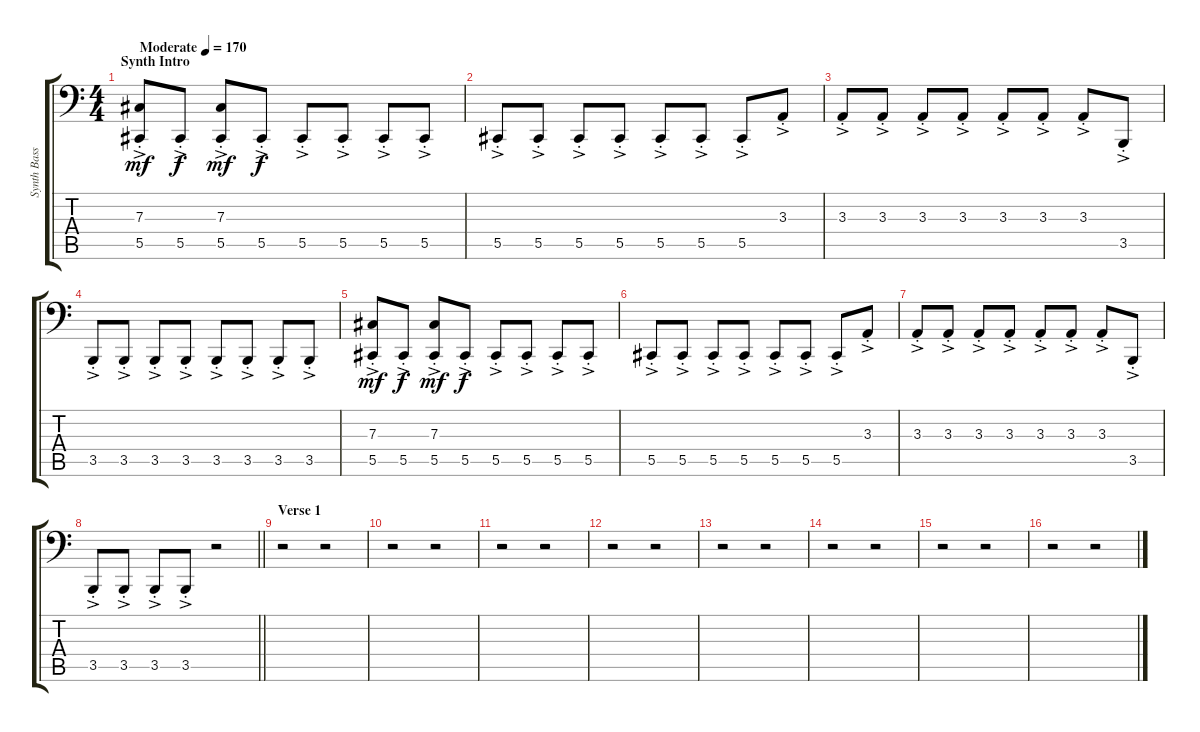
\track ("Synth Bass" "Synth Bass") {instrument lead2sawtooth}
\staff {score tabs}
\tuning (Eb2 Bb2 Gb2 Db2 Ab1 Db1) {hide}
\ts (4 4)
\section ("" "Synth Intro")
\tempo (170 "Moderate")
\clef f4
\ks c
(7.3 5.5{ac st}).8{dy mf instrument lead2sawtooth} 5.5{ac st}.8{dy f} (7.3 5.5{ac st}).8{dy mf} 5.5{ac st}.8{dy f} 5.5{ac st}.8 5.5{ac st}.8 5.5{ac st}.8 5.5{ac st}.8 |
5.5{ac st}.8 5.5{ac st}.8 5.5{ac st}.8 5.5{ac st}.8 5.5{ac st}.8 5.5{ac st}.8 5.5{ac st}.8 3.3{ac st}.8 |
3.3{ac st}.8 3.3{ac st}.8 3.3{ac st}.8 3.3{ac st}.8 3.3{ac st}.8 3.3{ac st}.8 3.3{ac st}.8 3.5{ac st}.8 |
3.5{ac st}.8 3.5{ac st}.8 3.5{ac st}.8 3.5{ac st}.8 3.5{ac st}.8 3.5{ac st}.8 3.5{ac st}.8 3.5{ac st}.8 |
(7.3 5.5{ac st}).8{dy mf} 5.5{ac st}.8{dy f} (7.3 5.5{ac st}).8{dy mf} 5.5{ac st}.8{dy f} 5.5{ac st}.8 5.5{ac st}.8 5.5{ac st}.8 5.5{ac st}.8 |
5.5{ac st}.8 5.5{ac st}.8 5.5{ac st}.8 5.5{ac st}.8 5.5{ac st}.8 5.5{ac st}.8 5.5{ac st}.8 3.3{ac st}.8 |
3.3{ac st}.8 3.3{ac st}.8 3.3{ac st}.8 3.3{ac st}.8 3.3{ac st}.8 3.3{ac st}.8 3.3{ac st}.8 3.5{ac st}.8 |
\barLineRight lightlight
3.5{ac st}.8 3.5{ac st}.8 3.5{ac st}.8 3.5{ac st}.8 r.2 |
\section ("" "Verse 1")
r.2 r.2 |
r.2 r.2 |
r.2 r.2 |
r.2 r.2 |
r.2 r.2 |
r.2 r.2 |
r.2 r.2 |
r.2 r.2
